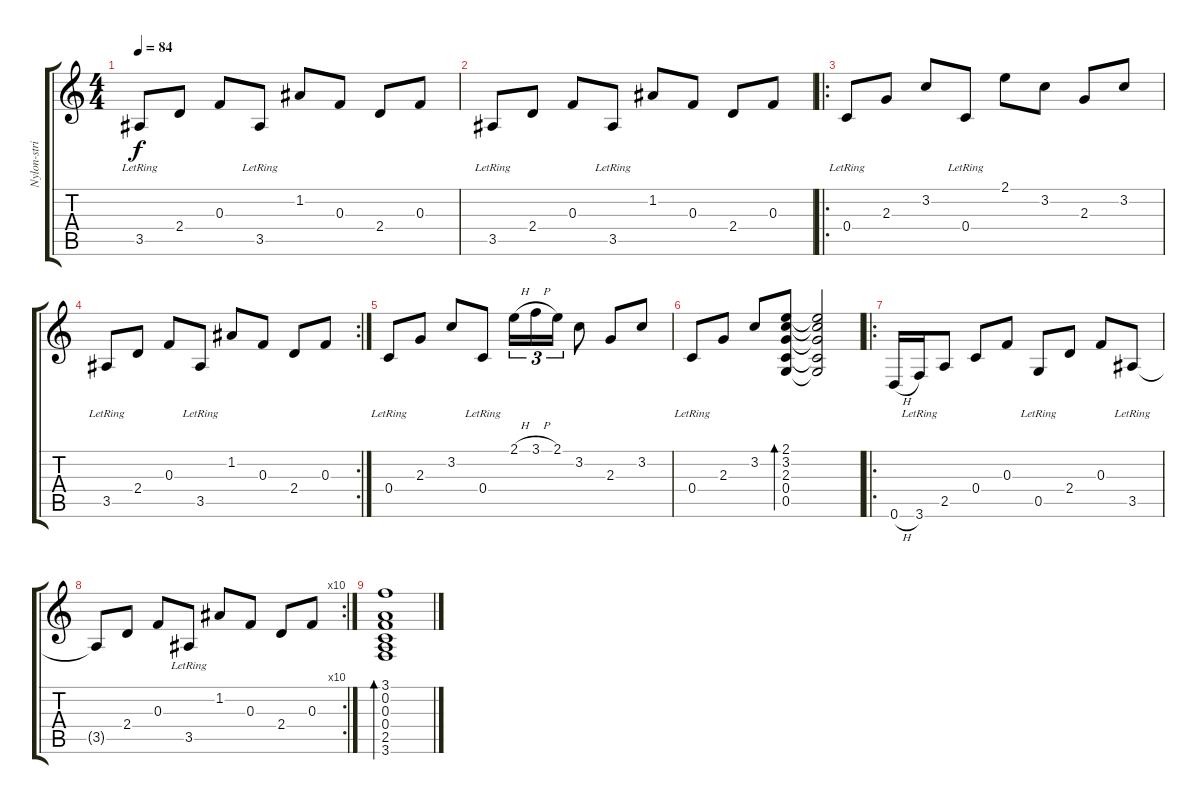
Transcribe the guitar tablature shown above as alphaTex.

\track ("Nylon-string Ac." "Nylon-stri") {instrument acousticguitarnylon}
\staff {score tabs}
\tuning (D4 A3 F3 C3 G2 D2) {hide}
\ts (4 4)
\tempo 84
\clef g2
\ks c
3.5{lr}.8{dy f} 2.4.8 0.3.8 3.5{lr}.8 1.2.8 0.3.8 2.4.8 0.3.8 |
3.5{lr}.8 2.4.8 0.3.8 3.5{lr}.8 1.2.8 0.3.8 2.4.8 0.3.8 |
\ro
0.4{lr}.8 2.3.8 3.2.8 0.4{lr}.8 2.1.8 3.2.8 2.3.8 3.2.8 |
\rc 2
3.5{lr}.8 2.4.8 0.3.8 3.5{lr}.8 1.2.8 0.3.8 2.4.8 0.3.8 |
0.4{lr}.8 2.3.8 3.2.8 0.4{lr}.8 2.1{h}.16{tu (3 2)} 3.1{h}.16{tu (3 2)} 2.1.16{tu (3 2)} 3.2.8 2.3.8 3.2.8 |
0.4{lr}.8 2.3.8 3.2.8 (2.1 3.2 2.3 0.4 0.5).8{bd 60} (2.1{t} 3.2{t} 2.3{t} 0.4{t} 0.5{t}).2 |
\ro
0.6{h}.16 3.6{lr}.16 2.5.8 0.4.8 0.3.8 0.5{lr}.8 2.4.8 0.3.8 3.5{lr}.8 |
\rc 10
3.5{t}.8 2.4.8 0.3.8 3.5{lr}.8 1.2.8 0.3.8 2.4.8 0.3.8 |
(3.1 0.2 0.3 0.4 2.5 3.6).1{bd 60}
